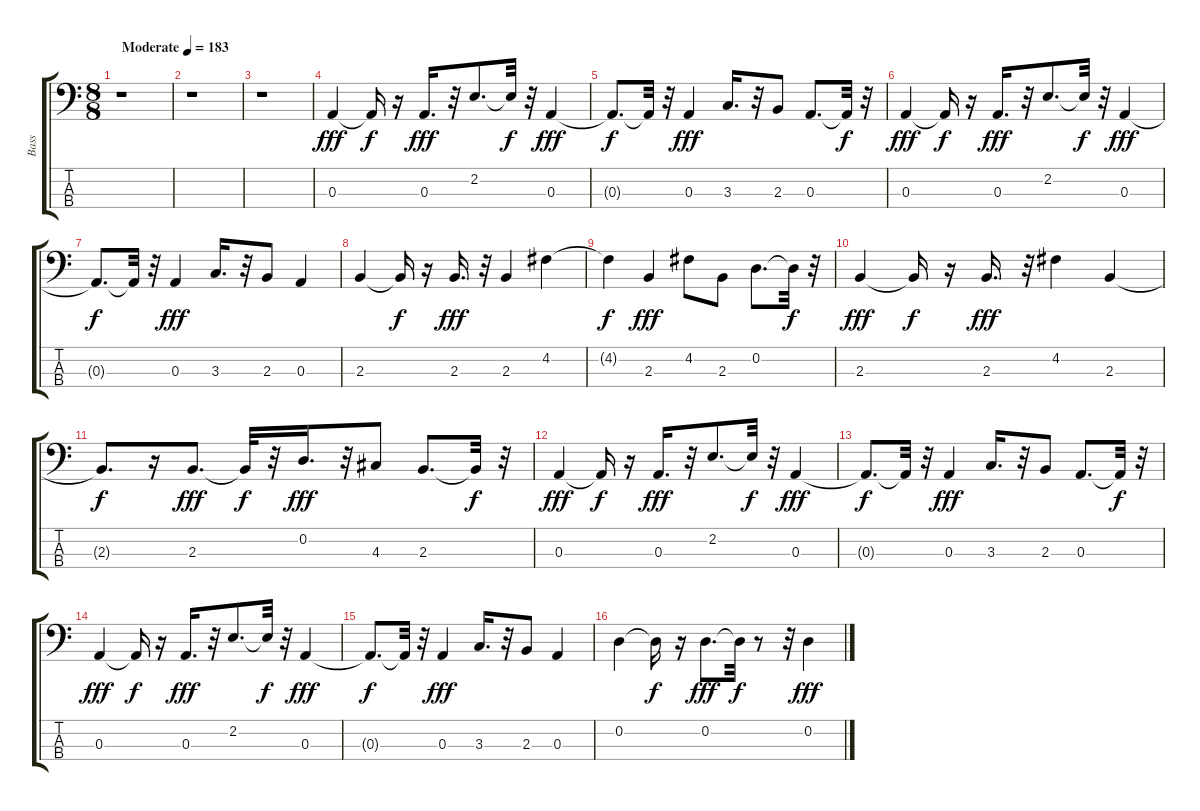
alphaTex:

\track ("Bass" "Bass") {instrument fretlessbass}
\staff {score tabs}
\tuning (G2 D2 A1 E1) {hide}
\ts (8 8)
\tempo (183 "Moderate")
\clef f4
\ks c
r.1{dy fff instrument fretlessbass} |
r.1 |
r.1 |
0.3.4 0.3{t}.16{dy f} r.16 0.3.16{d dy fff} r.32 2.2.8{d} 2.2{t}.32{dy f} r.32 0.3.4{dy fff} |
0.3{t}.8{d dy f} 0.3{t}.32 r.32 0.3.4{dy fff} 3.3.16{d} r.32 2.3.8 0.3.8{d} 0.3{t}.32{dy f} r.32 |
0.3.4{dy fff} 0.3{t}.16{dy f} r.16 0.3.16{d dy fff} r.32 2.2.8{d} 2.2{t}.32{dy f} r.32 0.3.4{dy fff} |
0.3{t}.8{d dy f} 0.3{t}.32 r.32 0.3.4{dy fff} 3.3.16{d} r.32 2.3.8 0.3.4 |
2.3.4 2.3{t}.16{dy f} r.16 2.3.16{d dy fff} r.32 2.3.4 4.2.4 |
4.2{t}.4{dy f} 2.3.4{dy fff} 4.2.8 2.3.8 0.2.8{d} 0.2{t}.32{dy f} r.32 |
2.3.4{dy fff} 2.3{t}.16{dy f} r.16 2.3.16{d dy fff} r.32 4.2.4 2.3.4 |
2.3{t}.8{d dy f} r.16 2.3.8{d dy fff} 2.3{t}.32{dy f} r.32 0.2.16{d dy fff} r.32 4.3.8 2.3.8{d} 2.3{t}.32{dy f} r.32 |
0.3.4{dy fff} 0.3{t}.16{dy f} r.16 0.3.16{d dy fff} r.32 2.2.8{d} 2.2{t}.32{dy f} r.32 0.3.4{dy fff} |
0.3{t}.8{d dy f} 0.3{t}.32 r.32 0.3.4{dy fff} 3.3.16{d} r.32 2.3.8 0.3.8{d} 0.3{t}.32{dy f} r.32 |
0.3.4{dy fff} 0.3{t}.16{dy f} r.16 0.3.16{d dy fff} r.32 2.2.8{d} 2.2{t}.32{dy f} r.32 0.3.4{dy fff} |
0.3{t}.8{d dy f} 0.3{t}.32 r.32 0.3.4{dy fff} 3.3.16{d} r.32 2.3.8 0.3.4 |
0.2.4 0.2{t}.16{dy f} r.16 0.2.8{d dy fff} 0.2{t}.32{dy f} r.8 r.32 0.2.4{dy fff}
